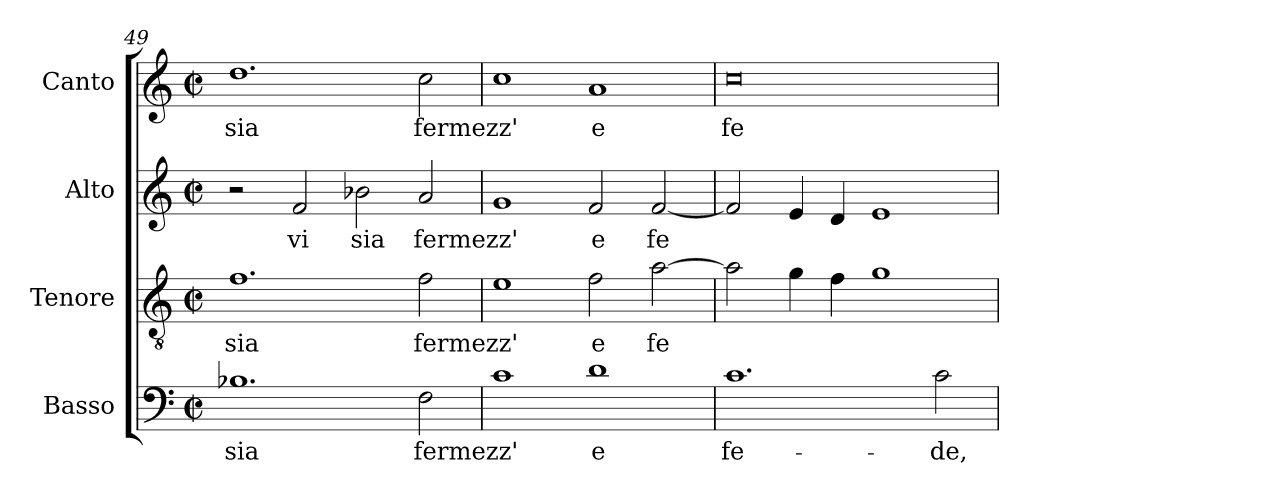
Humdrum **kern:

**kern	**text	**kern	**text	**kern	**text	**kern	**text
*part4	*part4	*part3	*part3	*part2	*part2	*part1	*part1
*staff4	*staff4	*staff3	*staff3	*staff2	*staff2	*staff1	*staff1
*I"Basso	*	*I"Tenore	*	*I"Alto	*	*I"Canto	*
*clefF4	*	*clefGv2	*	*clefG2	*	*clefG2	*
*k[]	*	*k[]	*	*k[]	*	*k[]	*
*C:	*	*C:	*	*C:	*	*C:	*
*M2/2	*	*M2/2	*	*M2/2	*	*M2/2	*
*met(c|)	*	*met(c|)	*	*met(c|)	*	*met(c|)	*
=49	=49	=49	=49	=49	=49	=49	=49
!	!LO:LY:b:cj	!	!LO:LY:b:cj	!	!	!	!LO:LY:b:cj
1.B-	sia	1.f	sia	2r	.	1.dd	sia
!	!	!	!	!	!LO:LY:b:cj	!	!
.	.	.	.	2f/	vi	.	.
!	!	!	!	!	!LO:LY:b:cj	!	!
.	.	.	.	2b-X\	sia	.	.
!	!LO:LY:b:cj	!	!LO:LY:b:cj	!	!LO:LY:b:cj	!	!LO:LY:b:cj
2F\	fermezz'	2f\	fermezz'	2a/	fermezz'	2cc\	fermezz'
=50	=50	=50	=50	=50	=50	=50	=50
!	!LO:LY:b:cj	!	!LO:LY:b:cj	!	!LO:LY:b:cj	!	!LO:LY:b:cj
1c	.	1e	.	1g	.	1cc	.
!	!LO:LY:b:cj	!	!LO:LY:b:cj	!	!LO:LY:b:cj	!	!LO:LY:b:cj
1d	e	2f\	e	2f/	e	1a	e
!	!	!	!LO:LY:b:cj	!	!LO:LY:b:cj	!	!
.	.	[>2a\	fe-	[<2f/	fe	.	.
=51	=51	=51	=51	=51	=51	=51	=51
!	!LO:LY:b:cj	!	!LO:LY:b:cj	!	!LO:LY:b:cj	!	!LO:LY:b:cj
1.c	fe-	2a\]	--	2f/]	.	0cc	fe
!	!	!	!LO:LY:b:cj	!	!LO:LY:b:cj	!	!
.	.	4g\	--	4e/	.	.	.
!	!	!	!LO:LY:b:cj	!	!LO:LY:b:cj	!	!
.	.	4f\	--	4d/	.	.	.
!	!	!	!LO:LY:b:cj	!	!LO:LY:b:cj	!	!
.	.	1g	--	1e	.	.	.
!	!LO:LY:b:cj	!	!	!	!	!	!
2c\	-de,	.	.	.	.	.	.
=	=	=	=	=	=	=	=
*-	*-	*-	*-	*-	*-	*-	*-
